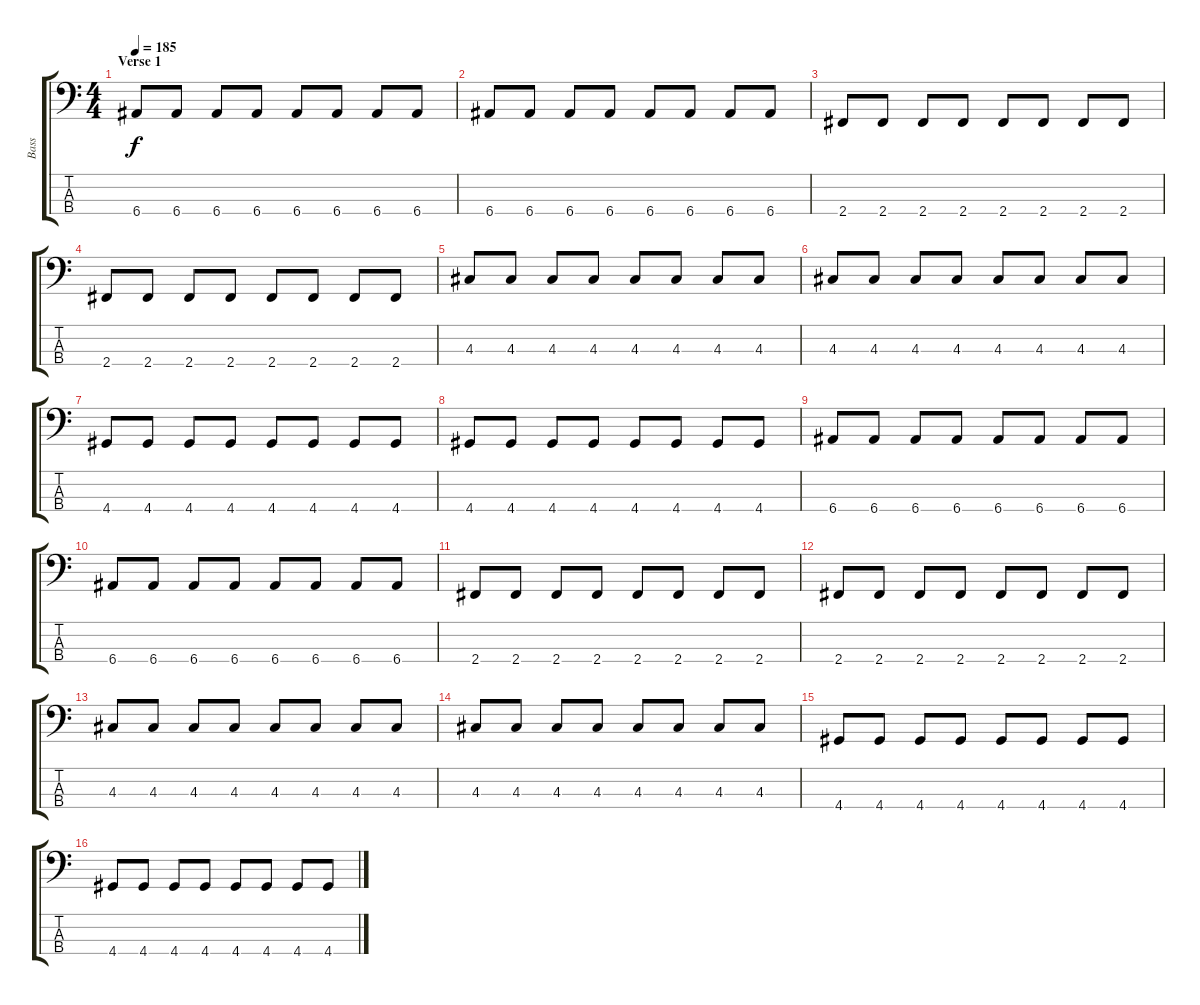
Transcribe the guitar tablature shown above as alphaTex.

\track ("Bass" "Bass") {instrument electricbasspick}
\staff {score tabs}
\tuning (G2 D2 A1 E1) {hide}
\ts (4 4)
\section ("" "Verse 1")
\tempo 185
\clef f4
\ks c
6.4.8{dy f} 6.4.8 6.4.8 6.4.8 6.4.8 6.4.8 6.4.8 6.4.8 |
6.4.8 6.4.8 6.4.8 6.4.8 6.4.8 6.4.8 6.4.8 6.4.8 |
2.4.8 2.4.8 2.4.8 2.4.8 2.4.8 2.4.8 2.4.8 2.4.8 |
2.4.8 2.4.8 2.4.8 2.4.8 2.4.8 2.4.8 2.4.8 2.4.8 |
4.3.8 4.3.8 4.3.8 4.3.8 4.3.8 4.3.8 4.3.8 4.3.8 |
4.3.8 4.3.8 4.3.8 4.3.8 4.3.8 4.3.8 4.3.8 4.3.8 |
4.4.8 4.4.8 4.4.8 4.4.8 4.4.8 4.4.8 4.4.8 4.4.8 |
4.4.8 4.4.8 4.4.8 4.4.8 4.4.8 4.4.8 4.4.8 4.4.8 |
6.4.8 6.4.8 6.4.8 6.4.8 6.4.8 6.4.8 6.4.8 6.4.8 |
6.4.8 6.4.8 6.4.8 6.4.8 6.4.8 6.4.8 6.4.8 6.4.8 |
2.4.8 2.4.8 2.4.8 2.4.8 2.4.8 2.4.8 2.4.8 2.4.8 |
2.4.8 2.4.8 2.4.8 2.4.8 2.4.8 2.4.8 2.4.8 2.4.8 |
4.3.8 4.3.8 4.3.8 4.3.8 4.3.8 4.3.8 4.3.8 4.3.8 |
4.3.8 4.3.8 4.3.8 4.3.8 4.3.8 4.3.8 4.3.8 4.3.8 |
4.4.8 4.4.8 4.4.8 4.4.8 4.4.8 4.4.8 4.4.8 4.4.8 |
4.4.8 4.4.8 4.4.8 4.4.8 4.4.8 4.4.8 4.4.8 4.4.8
